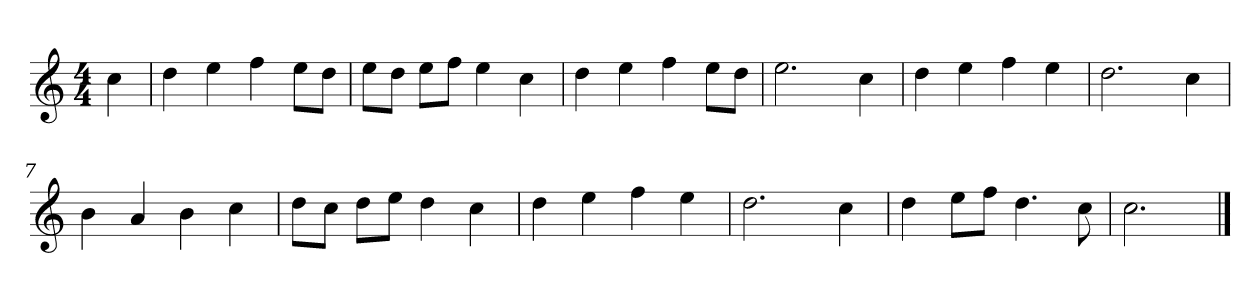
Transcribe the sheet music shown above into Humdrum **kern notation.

**kern
*part1
*staff1
*k[]
*M4/4
*MM120
=
4cc
=1
4dd
4ee
4ff
8eeL
8ddJ
=2
8eeL
8ddJ
8eeL
8ffJ
4ee
4cc
=3
4dd
4ee
4ff
8eeL
8ddJ
=4
2.ee
4cc
=5
4dd
4ee
4ff
4ee
=6
2.dd
4cc
=7
4b
4a
4b
4cc
=8
8ddL
8ccJ
8ddL
8eeJ
4dd
4cc
=9
4dd
4ee
4ff
4ee
=10
2.dd
4cc
=11
4dd
8eeL
8ffJ
4.dd
8cc
=12
2.cc
==
*-
